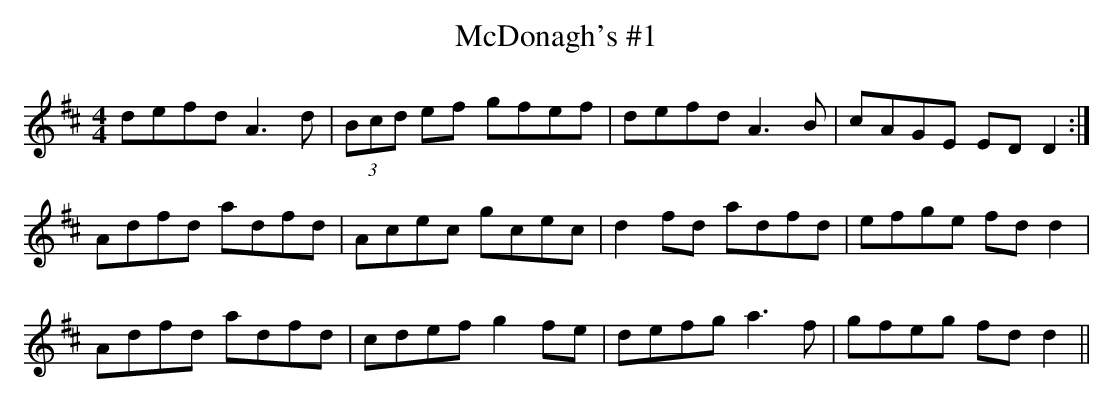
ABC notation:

X:1
T: McDonagh's #1
L: 1/8
M: 4/4
K: D
defd A3 d |(3Bcd ef gfef | defd A3 B | cAGE ED D2 :|
Adfd adfd |Acec gcec | d2 fd adfd | efge fd d2 |
Adfd adfd |cdef g2 fe | defg a3 f | gfeg fd d2 ||
